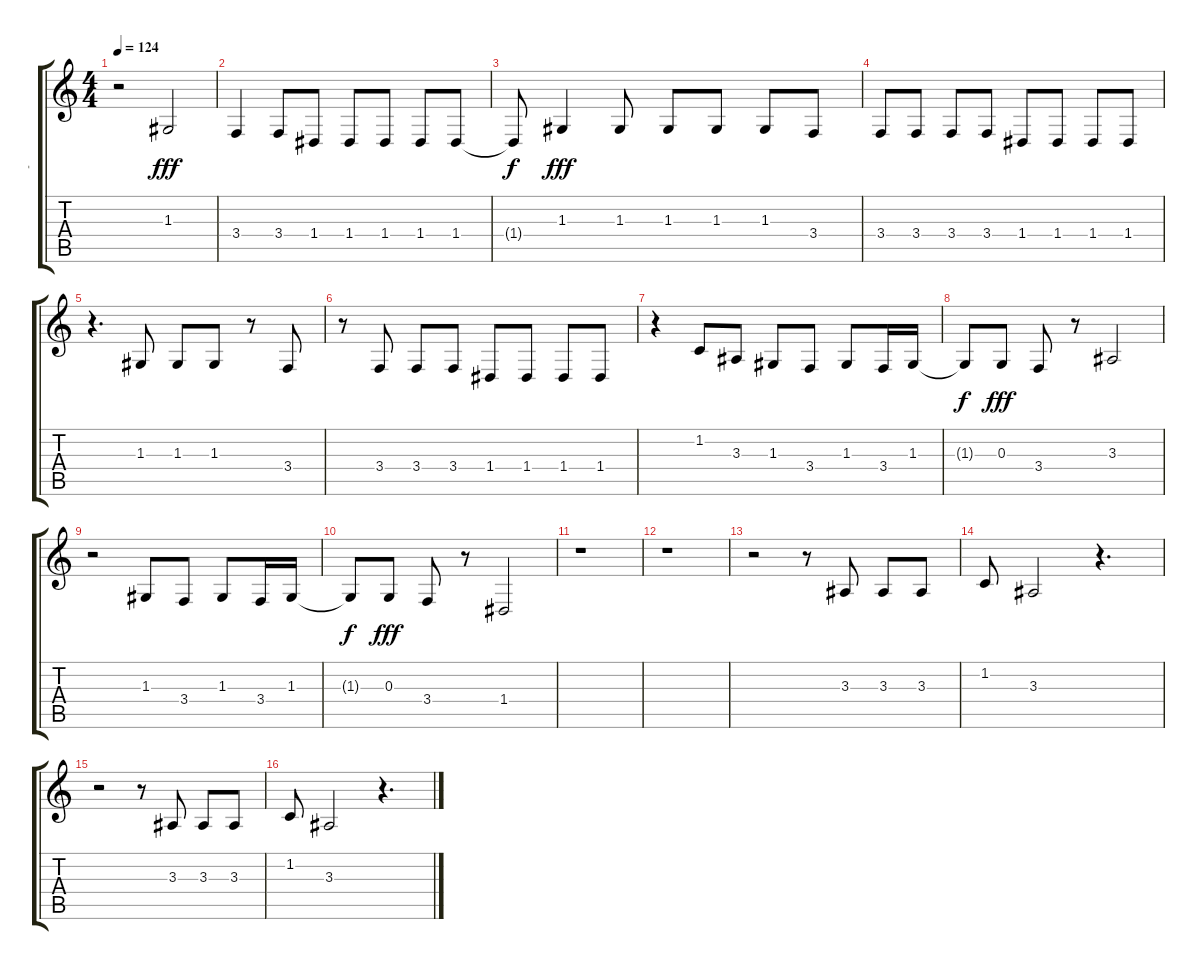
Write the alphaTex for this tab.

\track ("-" "-") {instrument fx4atmosphere}
\staff {score tabs}
\tuning (E4 B3 G3 D3 A2 E2) {hide}
\ts (4 4)
\tempo 124
\clef g2
\ks c
r.2{dy fff} 1.3.2{volume 10} |
3.4.4 3.4.8 1.4.8 1.4.8 1.4.8 1.4.8 1.4.8 |
1.4{t}.8{dy f} 1.3.4{dy fff} 1.3.8 1.3.8 1.3.8 1.3.8 3.4.8 |
3.4.8 3.4.8 3.4.8 3.4.8 1.4.8 1.4.8 1.4.8 1.4.8 |
r.4{d} 1.3.8 1.3.8 1.3.8 r.8 3.4.8 |
r.8 3.4.8 3.4.8 3.4.8 1.4.8 1.4.8 1.4.8 1.4.8 |
r.4 1.2.8 3.3.8 1.3.8 3.4.8 1.3.8 3.4.16 1.3.16 |
1.3{t}.8{dy f} 0.3.8{dy fff} 3.4.8 r.8 3.3.2 |
r.2 1.3.8 3.4.8 1.3.8 3.4.16 1.3.16 |
1.3{t}.8{dy f} 0.3.8{dy fff} 3.4.8 r.8 1.4.2 |
r.1 |
r.1 |
r.2 r.8 3.3.8 3.3.8 3.3.8 |
1.2.8 3.3.2 r.4{d} |
r.2 r.8 3.3.8 3.3.8 3.3.8 |
1.2.8 3.3.2 r.4{d}
